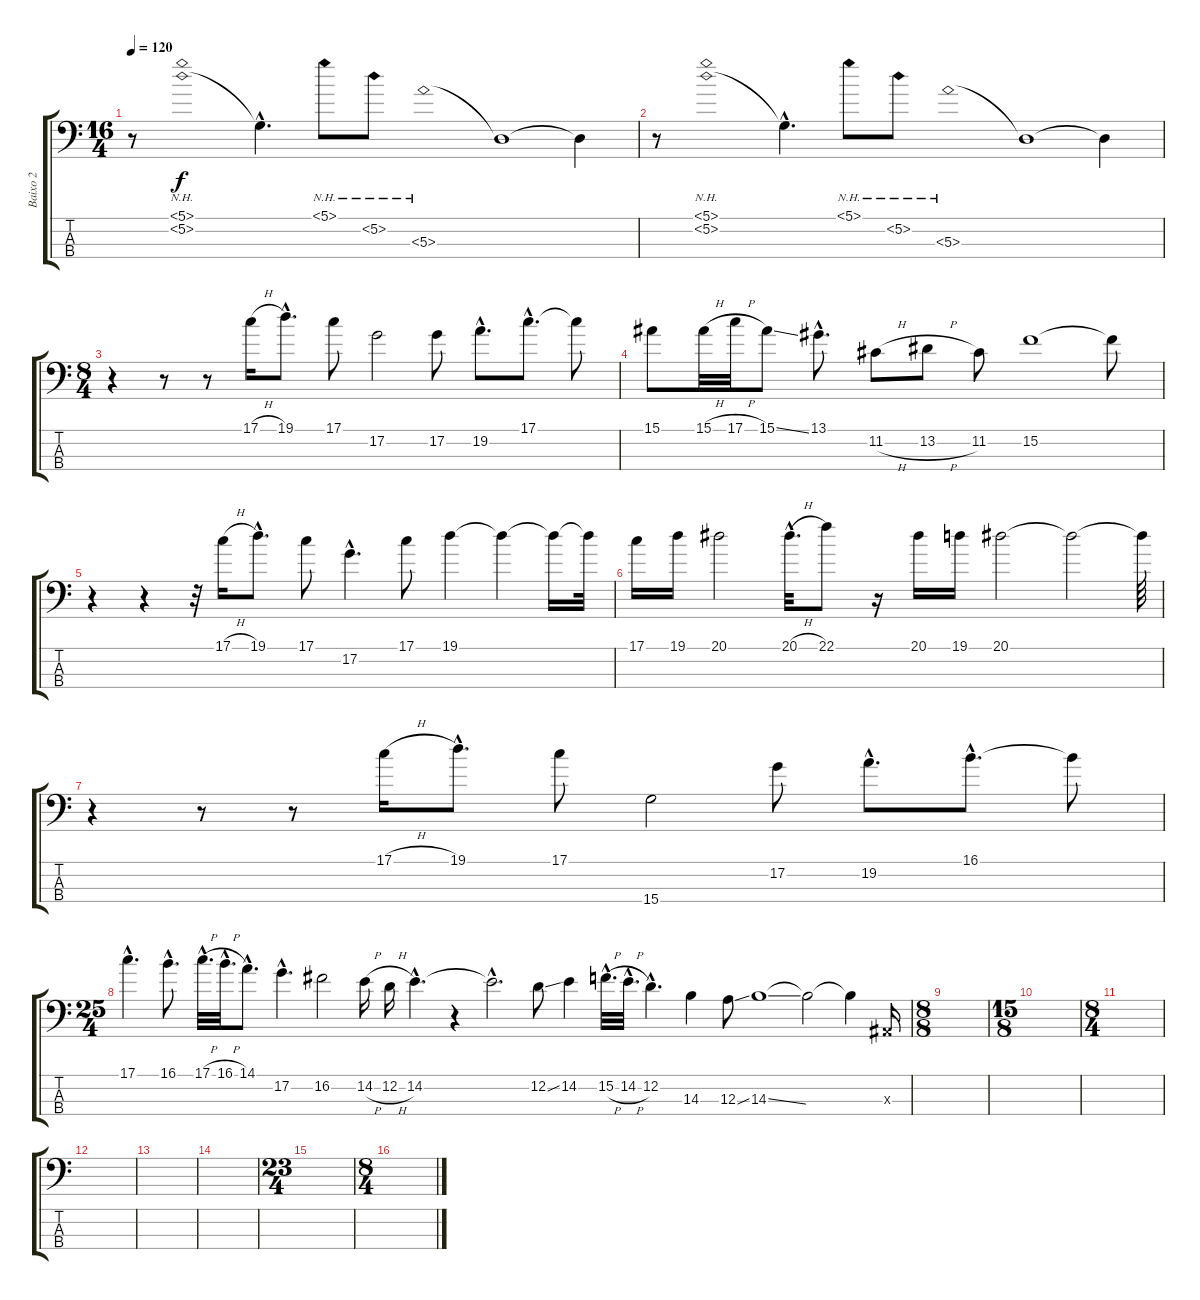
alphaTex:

\track ("Baixo 2" "Baixo 2") {instrument electricbassfinger}
\staff {score tabs}
\tuning (G2 D2 A1 E1) {hide}
\ts (16 4)
\tempo 120
\clef f4
\ks c
r.8{dy f instrument electricbassfinger} (5.1{nh} 5.2{nh}).1 5.2{hac t}.4{d} 5.1{nh}.8 5.2{nh}.8 5.3{nh}.1 5.3{t}.1 5.3{t}.4 |
r.8 (5.1{nh} 5.2{nh}).1 5.2{hac t}.4{d} 5.1{nh}.8 5.2{nh}.8 5.3{nh}.1 5.3{t}.1 5.3{t}.4 |
\ts (8 4)
r.4 r.8 r.8 17.1{h}.16 19.1{hac}.8{d} 17.1.8 17.2.2 17.2.8 19.2{hac}.8{d} 17.1{hac}.8{d} 17.1{t}.8 |
15.1.8 15.1{h}.32 17.1{h}.32 15.1{ss}.8 13.1{hac}.8{d} 11.2{h}.8 13.2{h}.8 11.2.8 15.2.1 15.2{t}.8 |
r.4 r.4 r.32 17.1{h}.16 19.1{hac}.8{d} 17.1.8 17.2{hac}.4{d} 17.1.8 19.1.4 19.1{t}.4 19.1{t}.16 19.1{t}.32 |
17.1.16 19.1.16 20.1.2 20.1{h hac}.32{d} 22.1.8 r.16 20.1.16 19.1.16 20.1.2 20.1{t}.2 20.1{t}.64 |
r.4 r.8 r.8 17.1{h}.16 19.1{hac}.8{d} 17.1.8 15.4.2 17.2.8 19.2{hac}.8{d} 16.1{hac}.8{d} 16.1{t}.8 |
\ts (25 4)
17.1{hac}.4{d} 16.1{hac}.8{d} 17.1{h hac}.32{d} 16.1{h hac}.32{d} 14.1{hac}.8{d} 17.2{hac}.4{d} 16.2.2 14.2{h}.16 12.2{h}.16 14.2{hac}.4{d} r.4 14.2{hac t}.2{d} 12.2{ss}.8 14.2.4 15.2{h hac}.32{d} 14.2{h hac}.32{d} 12.2{hac}.4{d} 14.3.4 12.3{ss}.8 14.3{ss}.1 14.3{t}.2 14.3{t}.4 1.3{x}.16 |
\ts (8 8)
|
\ts (15 8)
|
\ts (8 4)
|
|
|
|
\ts (23 4)
|
\ts (8 4)
